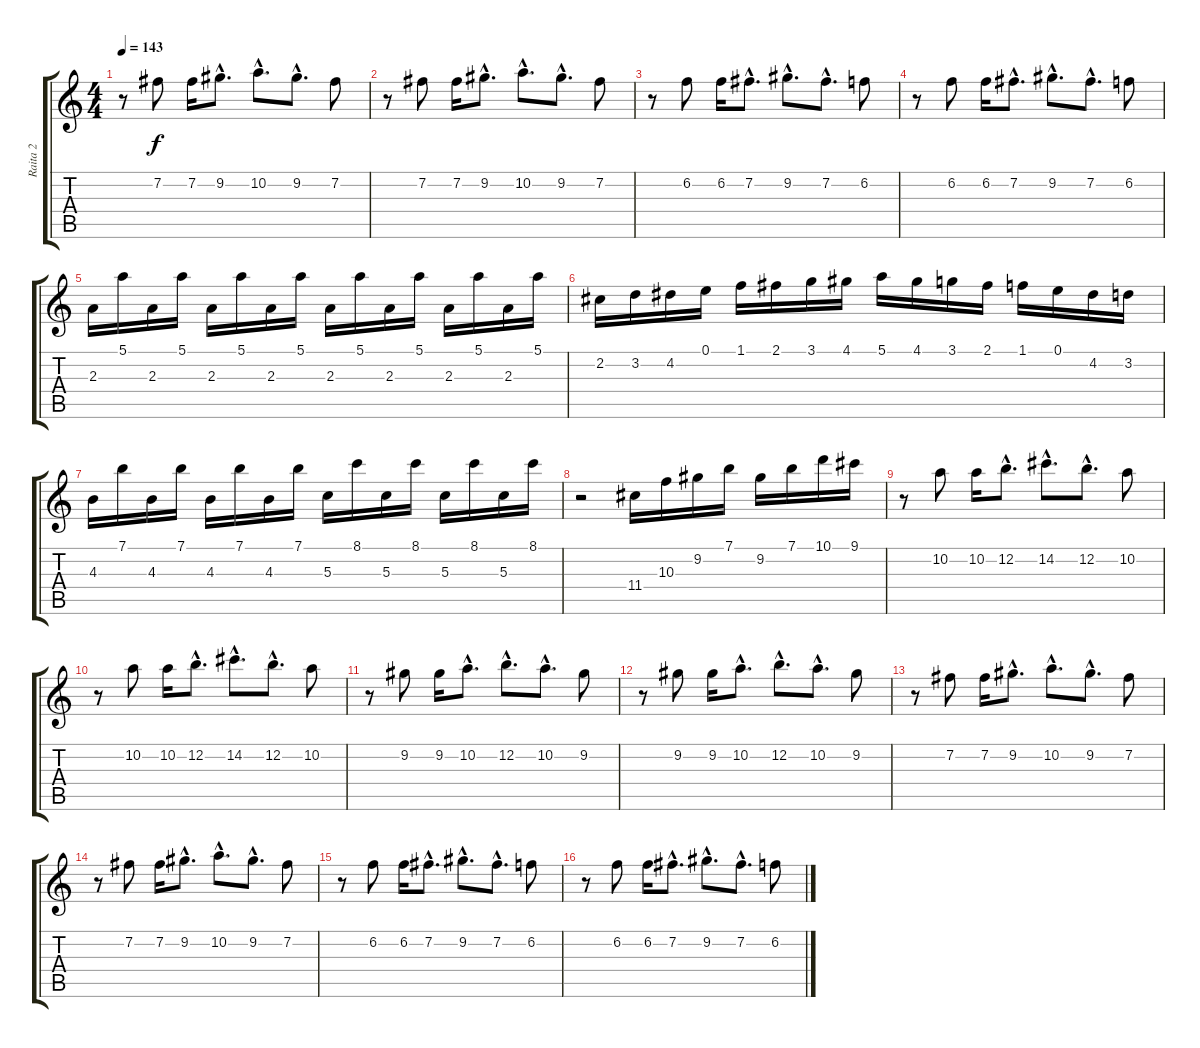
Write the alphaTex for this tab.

\track ("Raita 2" "Raita 2") {instrument overdrivenguitar}
\staff {score tabs}
\tuning (E4 B3 G3 D3 A2 E2) {hide}
\ts (4 4)
\tempo 143
\clef g2
\ks c
r.8{dy f} 7.2.8 7.2.16 9.2{hac}.8{d} 10.2{hac}.8{d} 9.2{hac}.8{d} 7.2.8 |
r.8 7.2.8 7.2.16 9.2{hac}.8{d} 10.2{hac}.8{d} 9.2{hac}.8{d} 7.2.8 |
r.8 6.2.8 6.2.16 7.2{hac}.8{d} 9.2{hac}.8{d} 7.2{hac}.8{d} 6.2.8 |
r.8 6.2.8 6.2.16 7.2{hac}.8{d} 9.2{hac}.8{d} 7.2{hac}.8{d} 6.2.8 |
2.3.16 5.1.16 2.3.16 5.1.16 2.3.16 5.1.16 2.3.16 5.1.16 2.3.16 5.1.16 2.3.16 5.1.16 2.3.16 5.1.16 2.3.16 5.1.16 |
2.2.16 3.2.16 4.2.16 0.1.16 1.1.16 2.1.16 3.1.16 4.1.16 5.1.16 4.1.16 3.1.16 2.1.16 1.1.16 0.1.16 4.2.16 3.2.16 |
4.3.16 7.1.16 4.3.16 7.1.16 4.3.16 7.1.16 4.3.16 7.1.16 5.3.16 8.1.16 5.3.16 8.1.16 5.3.16 8.1.16 5.3.16 8.1.16 |
r.2 11.4.16 10.3.16 9.2.16 7.1.16 9.2.16 7.1.16 10.1.16 9.1.16 |
r.8 10.2.8 10.2.16 12.2{hac}.8{d} 14.2{hac}.8{d} 12.2{hac}.8{d} 10.2.8 |
r.8{volume 9} 10.2.8 10.2.16 12.2{hac}.8{d} 14.2{hac}.8{d} 12.2{hac}.8{d} 10.2.8 |
r.8{volume 6} 9.2.8 9.2.16 10.2{hac}.8{d} 12.2{hac}.8{d} 10.2{hac}.8{d} 9.2.8 |
r.8{volume 3} 9.2.8 9.2.16 10.2{hac}.8{d} 12.2{hac}.8{d} 10.2{hac}.8{d} 9.2.8 |
r.8{volume 0} 7.2.8 7.2.16 9.2{hac}.8{d} 10.2{hac}.8{d} 9.2{hac}.8{d} 7.2.8 |
r.8 7.2.8 7.2.16 9.2{hac}.8{d} 10.2{hac}.8{d} 9.2{hac}.8{d} 7.2.8 |
r.8 6.2.8 6.2.16 7.2{hac}.8{d} 9.2{hac}.8{d} 7.2{hac}.8{d} 6.2.8 |
r.8 6.2.8 6.2.16 7.2{hac}.8{d} 9.2{hac}.8{d} 7.2{hac}.8{d} 6.2.8
